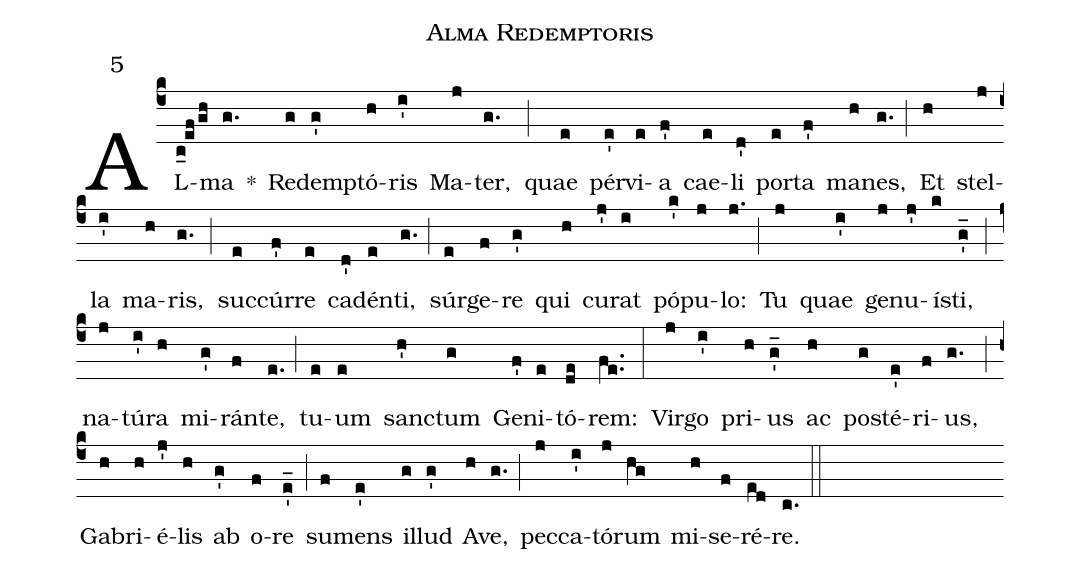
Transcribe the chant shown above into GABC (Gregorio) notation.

name:Alma Redemptoris;
mode:5;
annotation:5;
office-part:Antiphonae;
%%
(c4) AL(c_0!ef/gh)ma(g.) *() Re(g)demp(g')tó(h)ris(i') Ma(j)ter,(g.) (;) quae(e) pér(e')vi(e)a(f') cae(e)li(d') por(e)ta(f') ma(h)nes,(g.) (;) Et(h) stel(j)la(i') ma(h)ris,(g.) (;) suc(e)cúr(f')re(e) ca(d')dén(e)ti,(g.) (;) súr(e)ge(f)re(g') qui(h) cu(j')rat(i) pó(k')pu(j)lo:(j.) (;) Tu(j) quae(i') ge(j)nu(j')í(k)sti,(g'_) (;) na(j)tú(i')ra(h) mi(g')rán(f)te,(e.) (;) tu(e)um(e) san(h')ctum(g) Ge(f')ni(e)tó(de)rem:(fe..) (:) Vir(j)go(i') pri(h)us(g'_) ac(h) po(g)sté(e')ri(f)us,(g.) (;) Ga(h)bri(h)é(j')lis(h) ab(g') o(f)re(e'_) (;) su(f)mens(e') il(g)lud(g') A(h)ve,(g.) (;) pec(j)ca(i')tó(j)rum(hg) mi(h)se(f)ré(ed)re.(c.) (::)
